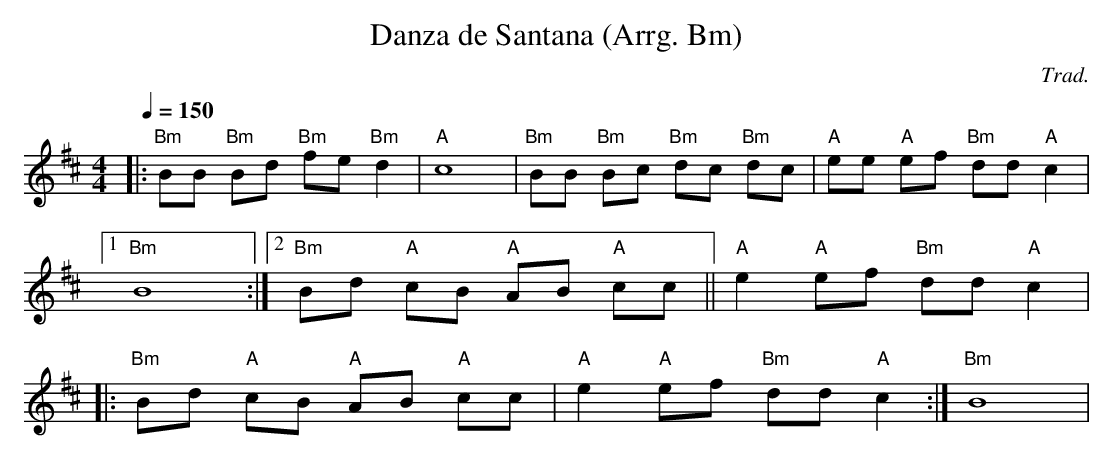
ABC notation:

X:1
T:Danza de Santana (Arrg. Bm)
C:Trad.
M:4/4
L:1/8
Q:1/4=150
K:Bm
|:"Bm"BB "Bm"Bd "Bm"fe "Bm"d2|"A"c8|"Bm"BB "Bm"Bc "Bm"dc "Bm"dc|"A"ee "A"ef "Bm"dd "A"c2|
[1 "Bm"B8:|[2 "Bm"Bd "A"cB "A"AB "A"cc||"A"e2 "A"ef "Bm"dd "A"c2|
|:"Bm"Bd "A"cB "A"AB "A"cc|"A"e2 "A"ef "Bm"dd "A"c2:|"Bm"B8|
